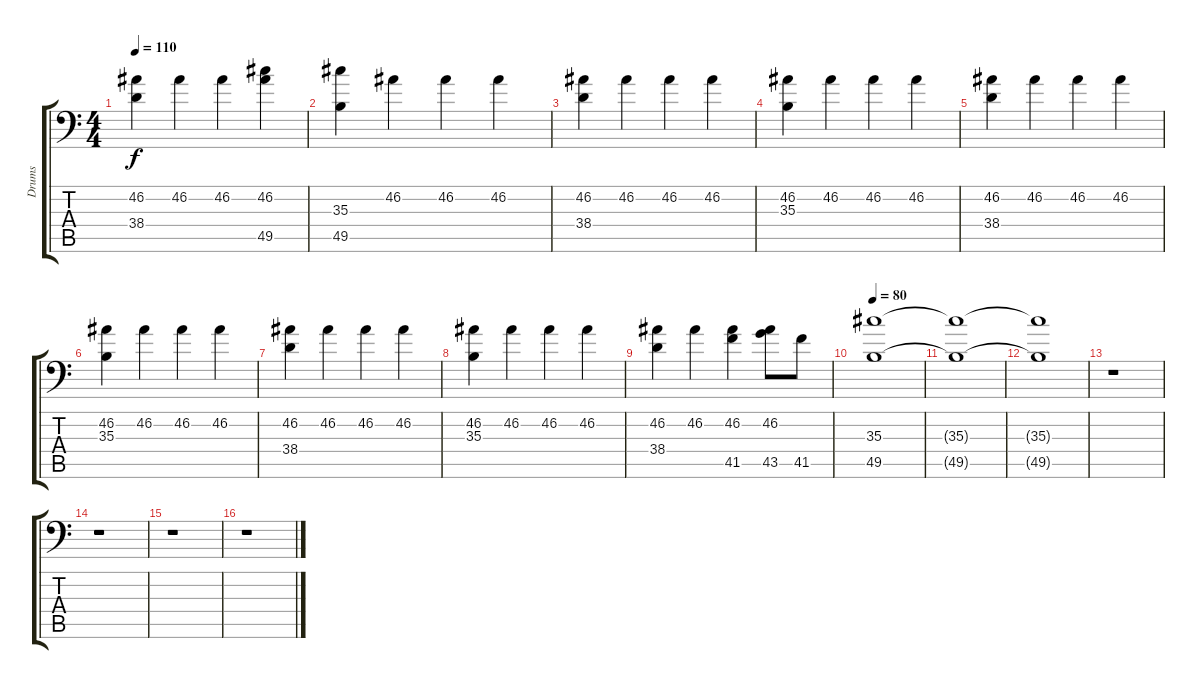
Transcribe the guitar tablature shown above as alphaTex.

\track ("Drums" "Drums") {instrument acousticgrandpiano}
\staff {score tabs}
\tuning (C-1 C-1 C-1 C-1 C-1 C-1) {hide}
\ts (4 4)
\tempo 110
\clef f4
\ks c
(46.2 38.4).4{dy f} 46.2.4 46.2.4 (46.2 49.5).4 |
(35.3 49.5).4 46.2.4 46.2.4 46.2.4 |
(46.2 38.4).4 46.2.4 46.2.4 46.2.4 |
(46.2 35.3).4 46.2.4 46.2.4 46.2.4 |
(46.2 38.4).4 46.2.4 46.2.4 46.2.4 |
(46.2 35.3).4 46.2.4 46.2.4 46.2.4 |
(46.2 38.4).4 46.2.4 46.2.4 46.2.4 |
(46.2 35.3).4 46.2.4 46.2.4 46.2.4 |
(46.2 38.4).4 46.2.4 (46.2 41.5).4 (46.2 43.5).8 41.5.8 |
\tempo 80
(35.3 49.5).1 |
(35.3{t} 49.5{t}).1 |
(35.3{t} 49.5{t}).1 |
r.1 |
r.1 |
r.1 |
r.1
